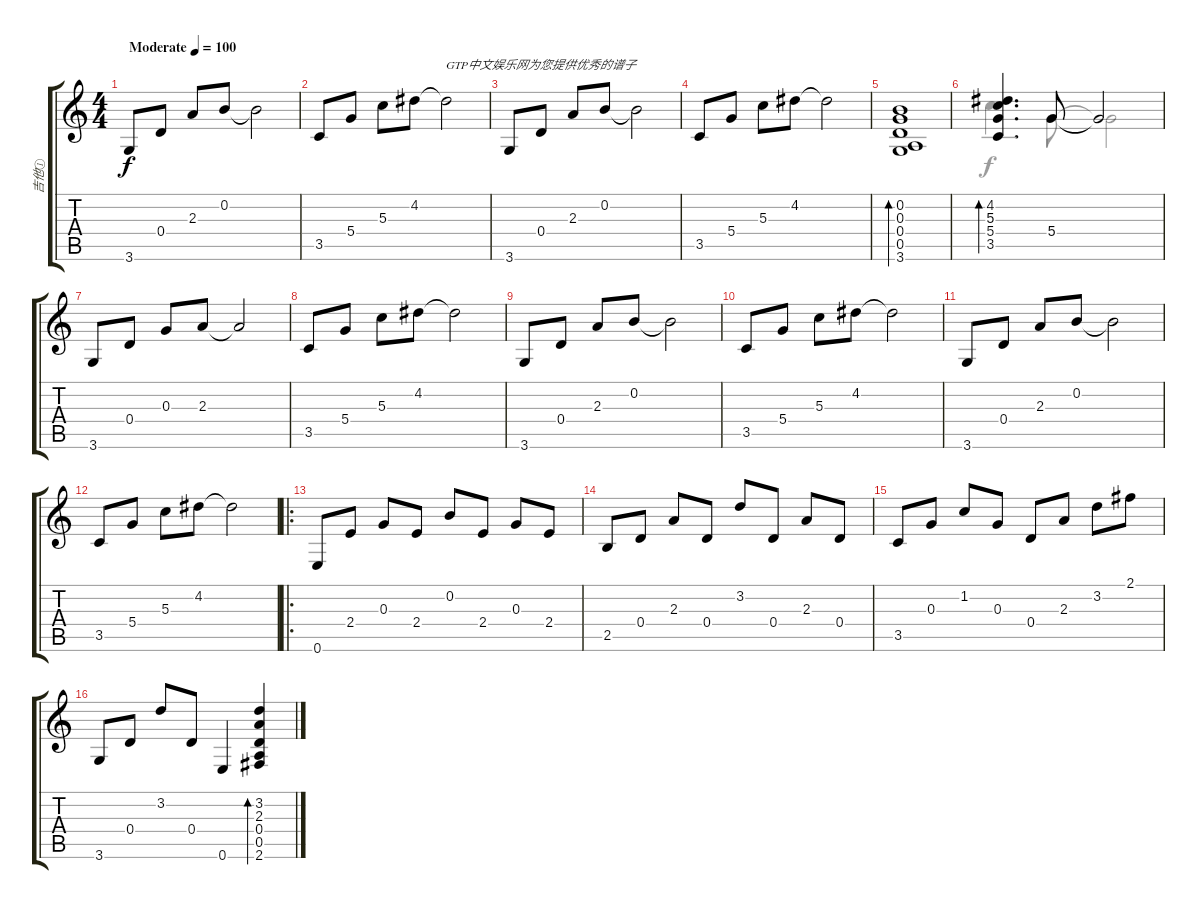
\track ("吉他①" "吉他①") {instrument acousticguitarnylon}
\staff {score tabs}
\tuning (E4 B3 G3 D3 A2 E2) {hide}
\voice
\ts (4 4)
\tempo (100 "Moderate")
\clef g2
\ks c
3.6.8{dy f instrument acousticguitarnylon} 0.4.8 2.3.8 0.2.8 0.2{t}.2 |
3.5.8 5.4.8 5.3.8 4.2.8 4.2{t}.2{txt "GTP中文娱乐网为您提供优秀的谱子"} |
3.6.8 0.4.8 2.3.8 0.2.8 0.2{t}.2 |
3.5.8 5.4.8 5.3.8 4.2.8 4.2{t}.2 |
(0.2 0.3 0.4 0.5 3.6).1{bd 480} |
(4.2 5.3 5.4 3.5).4{d bd 120} 5.4.8 5.4{t}.2 |
3.6.8 0.4.8 0.3.8 2.3.8 2.3{t}.2 |
3.5.8 5.4.8 5.3.8 4.2.8 4.2{t}.2 |
3.6.8 0.4.8 2.3.8 0.2.8 0.2{t}.2 |
3.5.8 5.4.8 5.3.8 4.2.8 4.2{t}.2 |
3.6.8 0.4.8 2.3.8 0.2.8 0.2{t}.2 |
3.5.8 5.4.8 5.3.8 4.2.8 4.2{t}.2 |
\ro
0.6.8 2.4.8 0.3.8 2.4.8 0.2.8 2.4.8 0.3.8 2.4.8 |
2.5.8 0.4.8 2.3.8 0.4.8 3.2.8 0.4.8 2.3.8 0.4.8 |
3.5.8 0.3.8 1.2.8 0.3.8 0.4.8 2.3.8 3.2.8 2.1.8 |
3.6.8 0.4.8 3.2.8 0.4.8 0.6.4 (3.2 2.3 0.4 0.5 2.6).4{bd 60}
\voice
\clef g2
\ottava regular
\simile none
\ks c
|
|
|
|
|
5.3.4{d} 5.4.8{dy f} 5.4{t}.2 |
|
|
|
|
|
|
|
|
|
